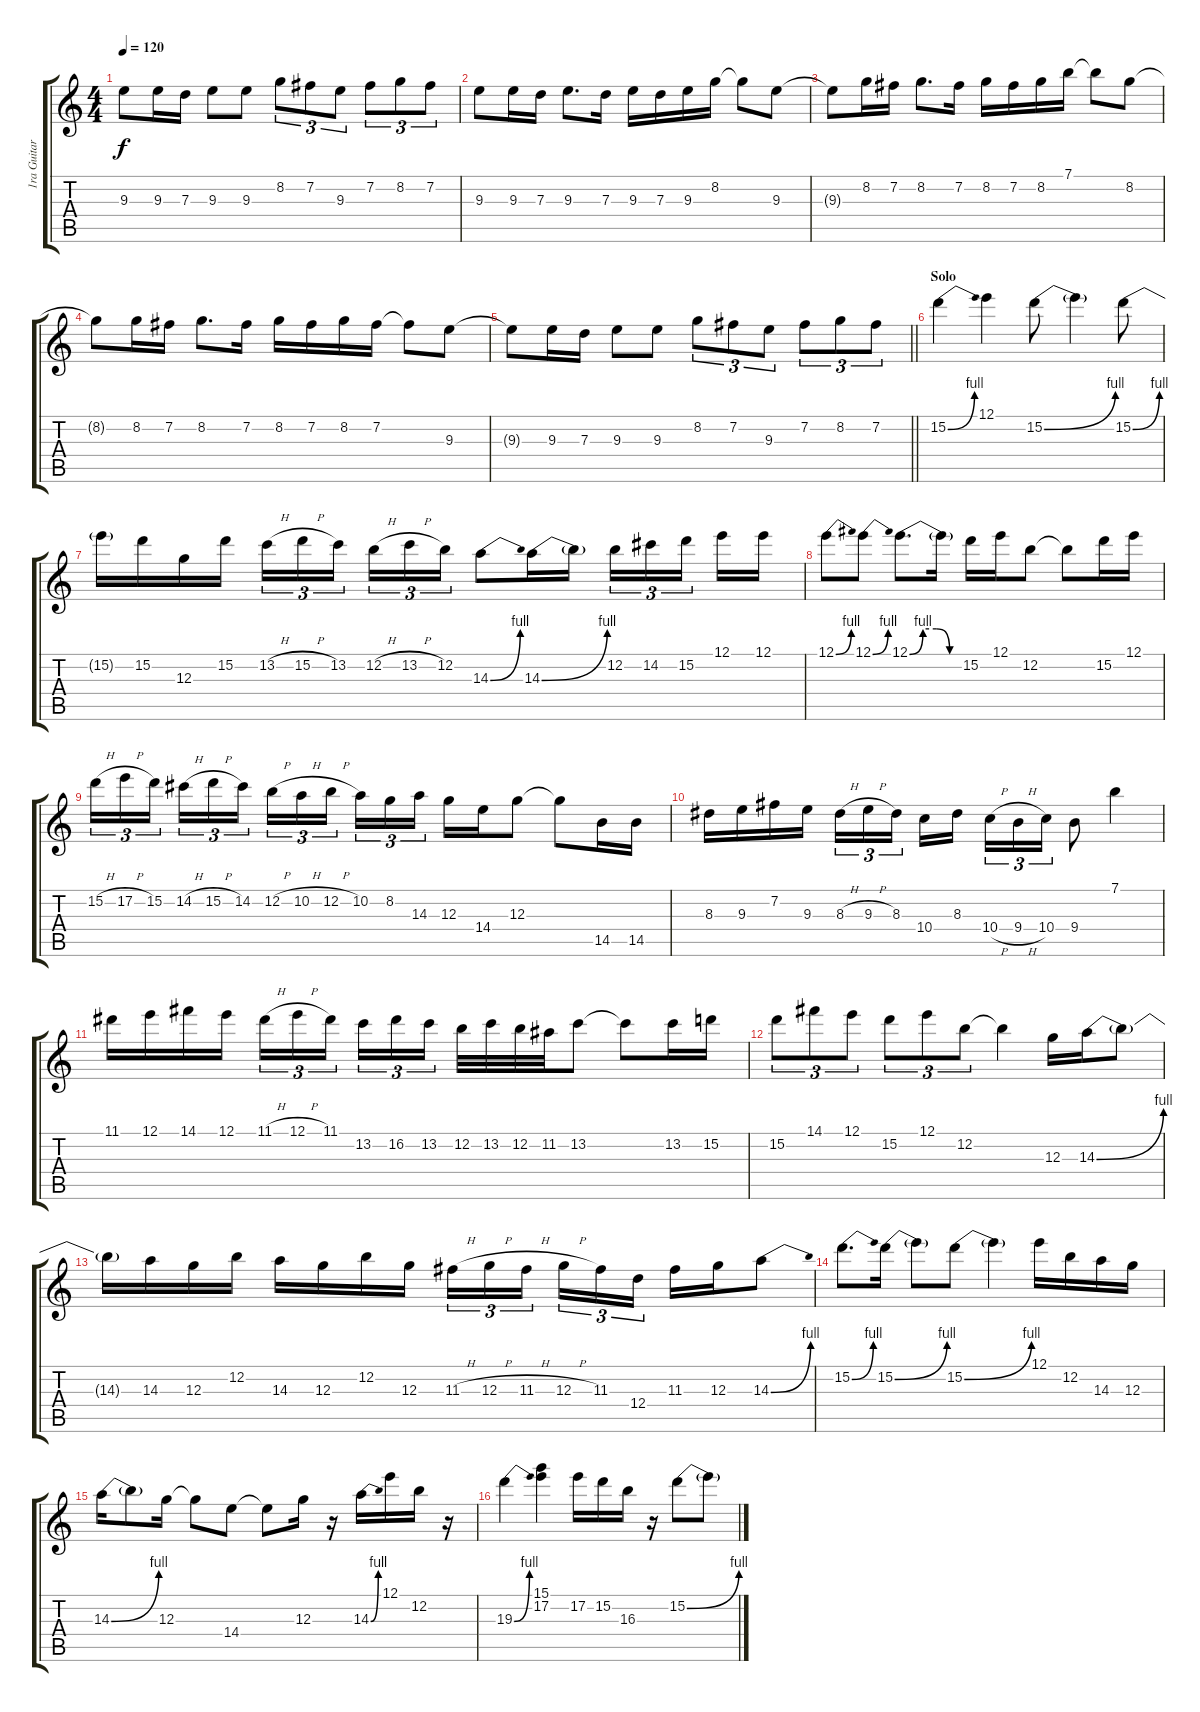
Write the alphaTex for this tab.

\track ("1ra Guitarra" "1ra Guitar") {instrument distortionguitar}
\staff {score tabs}
\tuning (E4 B3 G3 D3 A2 E2) {hide}
\ts (4 4)
\tempo 120
\clef g2
\ks c
9.3{t}.8{dy f} 9.3.16 7.3.16 9.3.8 9.3.8 8.2.8{tu (3 2)} 7.2.8{tu (3 2)} 9.3.8{tu (3 2)} 7.2.8{tu (3 2)} 8.2.8{tu (3 2)} 7.2.8{tu (3 2)} |
9.3.8 9.3.16 7.3.16 9.3.8{d} 7.3.16 9.3.16 7.3.16 9.3.16 8.2.16 8.2{t}.8 9.3.8 |
9.3{t}.8 8.2.16 7.2.16 8.2.8{d} 7.2.16 8.2.16 7.2.16 8.2.16 7.1.16 7.1{t}.8 8.2.8 |
8.2{t}.8 8.2.16 7.2.16 8.2.8{d} 7.2.16 8.2.16 7.2.16 8.2.16 7.2.16 7.2{t}.8 9.3.8 |
\barLineRight lightlight
9.3{t}.8 9.3.16 7.3.16 9.3.8 9.3.8 8.2.8{tu (3 2)} 7.2.8{tu (3 2)} 9.3.8{tu (3 2)} 7.2.8{tu (3 2)} 8.2.8{tu (3 2)} 7.2.8{tu (3 2)} |
\section ("" "Solo")
15.2{be (bend 0 0 60 4)}.4 12.1.4 15.2{be (bend 0 0 60 4)}.8 15.2{t}.4 15.2{be (bend 0 0 60 4)}.8 |
15.2{t}.16 15.2.16 12.3.16 15.2.16 13.2{h}.16{tu (3 2)} 15.2{h}.16{tu (3 2)} 13.2.16{tu (3 2) beam splitsecondary} 12.2{h}.16{tu (3 2)} 13.2{h}.16{tu (3 2)} 12.2.16{tu (3 2)} 14.3{be (bend 0 0 60 4)}.8 14.3{be (bend 0 0 60 4)}.16 14.3{t}.16 12.2.16{tu (3 2)} 14.2.16{tu (3 2)} 15.2.16{tu (3 2) beam splitsecondary} 12.1.16 12.1.16 |
12.1{be (bend 0 0 60 4)}.8 12.1{be (bend 0 0 60 4)}.8 12.1{be (custom 0 0 15 4 30 4 45 0 60 0)}.8{d} 12.1{t}.16 15.2.16 12.1.16 12.2.8 12.2{t}.8 15.2.16 12.1.16 |
15.2{h}.16{tu (3 2)} 17.2{h}.16{tu (3 2)} 15.2.16{tu (3 2) beam splitsecondary} 14.2{h}.16{tu (3 2)} 15.2{h}.16{tu (3 2)} 14.2.16{tu (3 2)} 12.2{h}.16{tu (3 2)} 10.2{h}.16{tu (3 2)} 12.2{h}.16{tu (3 2) beam splitsecondary} 10.2.16{tu (3 2)} 8.2.16{tu (3 2)} 14.3.16{tu (3 2)} 12.3.16 14.4.16 12.3.8 12.3{t}.8 14.5.16 14.5.16 |
8.3.16 9.3.16 7.2.16 9.3.16 8.3{h}.16{tu (3 2)} 9.3{h}.16{tu (3 2)} 8.3.16{tu (3 2) beam splitsecondary} 10.4.16 8.3.16 10.4{h}.16{tu (3 2)} 9.4{h}.16{tu (3 2)} 10.4.16{tu (3 2)} 9.4.8 7.1.4 |
11.1.16 12.1.16 14.1.16 12.1.16 11.1{h}.16{tu (3 2)} 12.1{h}.16{tu (3 2)} 11.1.16{tu (3 2) beam splitsecondary} 13.2.16{tu (3 2)} 16.2.16{tu (3 2)} 13.2.16{tu (3 2)} 12.2.32 13.2.32 12.2.32 11.2.32 13.2.8 13.2{t}.8 13.2.16 15.2.16 |
15.2.8{tu (3 2)} 14.1.8{tu (3 2)} 12.1.8{tu (3 2)} 15.2.8{tu (3 2)} 12.1.8{tu (3 2)} 12.2.8{tu (3 2)} 12.2{t}.4 12.3.16 14.3{be (bend 0 0 60 4)}.16 14.3{t}.8 |
14.3{t}.16 14.3.16 12.3.16 12.2.16 14.3.16 12.3.16 12.2.16 12.3.16 11.3{h}.16{tu (3 2)} 12.3{h}.16{tu (3 2)} 11.3{h}.16{tu (3 2) beam splitsecondary} 12.3{h}.16{tu (3 2)} 11.3.16{tu (3 2)} 12.4.16{tu (3 2)} 11.3.16 12.3.16 14.3{be (bend 0 0 60 4)}.8 |
15.2{be (bend 0 0 60 4)}.8{d} 15.2{be (bend 0 0 60 4)}.16 15.2{t}.8 15.2{be (bend 0 0 60 4)}.8 15.2{t}.4 12.1.16 12.2.16 14.3.16 12.3.16 |
14.3{be (bend 0 0 60 4)}.16 14.3{t}.8 12.3.16 12.3{t}.8 14.4.8 14.4{t}.8 12.3.16 r.16 14.3{be (bend 0 0 60 4)}.16 12.1.16 12.2.16 r.16 |
19.3{be (bend 0 0 60 4)}.4 (15.1 17.2).4 17.2.16 15.2.16 16.3.16 r.16 15.2{be (bend 0 0 60 4)}.8 15.2{t}.8
